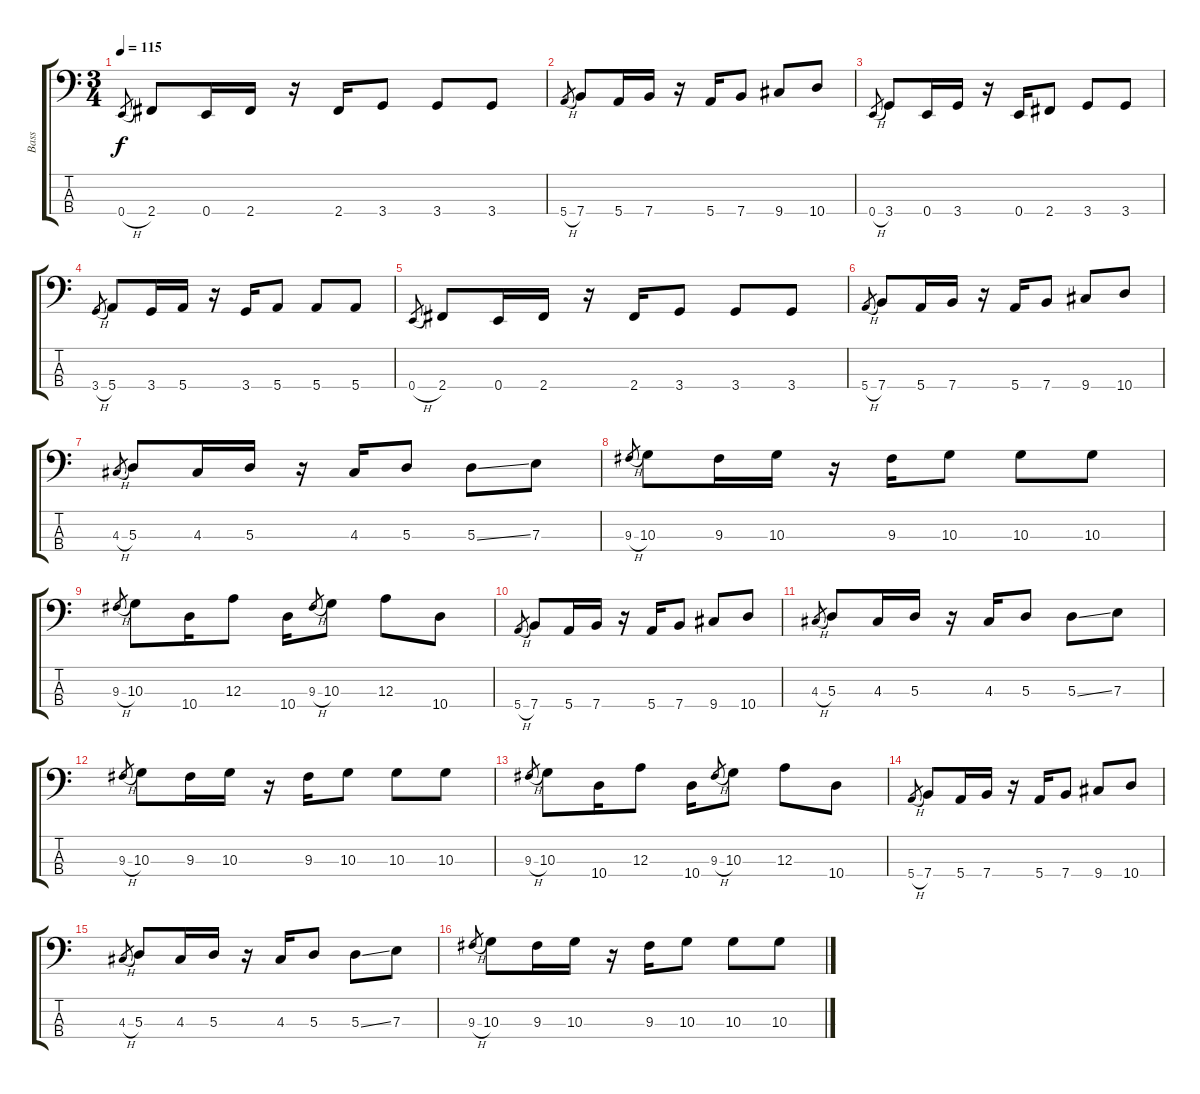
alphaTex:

\track ("Bass" "Bass") {instrument electricbassfinger}
\staff {score tabs}
\tuning (G2 D2 A1 E1) {hide}
\ts (3 4)
\tempo 115
\clef f4
\ks c
0.4{h}.8{gr dy f} 2.4.8 0.4.16 2.4.16 r.16 2.4.16 3.4.8 3.4.8 3.4.8 |
5.4{h}.8{gr} 7.4.8 5.4.16 7.4.16 r.16 5.4.16 7.4.8 9.4.8 10.4.8 |
0.4{h}.8{gr} 3.4.8 0.4.16 3.4.16 r.16 0.4.16 2.4.8 3.4.8 3.4.8 |
3.4{h}.8{gr} 5.4.8 3.4.16 5.4.16 r.16 3.4.16 5.4.8 5.4.8 5.4.8 |
0.4{h}.8{gr} 2.4.8 0.4.16 2.4.16 r.16 2.4.16 3.4.8 3.4.8 3.4.8 |
5.4{h}.8{gr} 7.4.8 5.4.16 7.4.16 r.16 5.4.16 7.4.8 9.4.8 10.4.8 |
4.3{h}.8{gr} 5.3.8 4.3.16 5.3.16 r.16 4.3.16 5.3.8 5.3{ss}.8 7.3.8 |
9.3{h}.8{gr} 10.3.8 9.3.16 10.3.16 r.16 9.3.16 10.3.8 10.3.8 10.3.8 |
9.3{h}.8{gr} 10.3.8 10.4.16 12.3.8 10.4.16 9.3{h}.8{gr} 10.3.8 12.3.8 10.4.8 |
5.4{h}.8{gr} 7.4.8 5.4.16 7.4.16 r.16 5.4.16 7.4.8 9.4.8 10.4.8 |
4.3{h}.8{gr} 5.3.8 4.3.16 5.3.16 r.16 4.3.16 5.3.8 5.3{ss}.8 7.3.8 |
9.3{h}.8{gr} 10.3.8 9.3.16 10.3.16 r.16 9.3.16 10.3.8 10.3.8 10.3.8 |
9.3{h}.8{gr} 10.3.8 10.4.16 12.3.8 10.4.16 9.3{h}.8{gr} 10.3.8 12.3.8 10.4.8 |
5.4{h}.8{gr} 7.4.8 5.4.16 7.4.16 r.16 5.4.16 7.4.8 9.4.8 10.4.8 |
4.3{h}.8{gr} 5.3.8 4.3.16 5.3.16 r.16 4.3.16 5.3.8 5.3{ss}.8 7.3.8 |
9.3{h}.8{gr} 10.3.8 9.3.16 10.3.16 r.16 9.3.16 10.3.8 10.3.8 10.3.8
